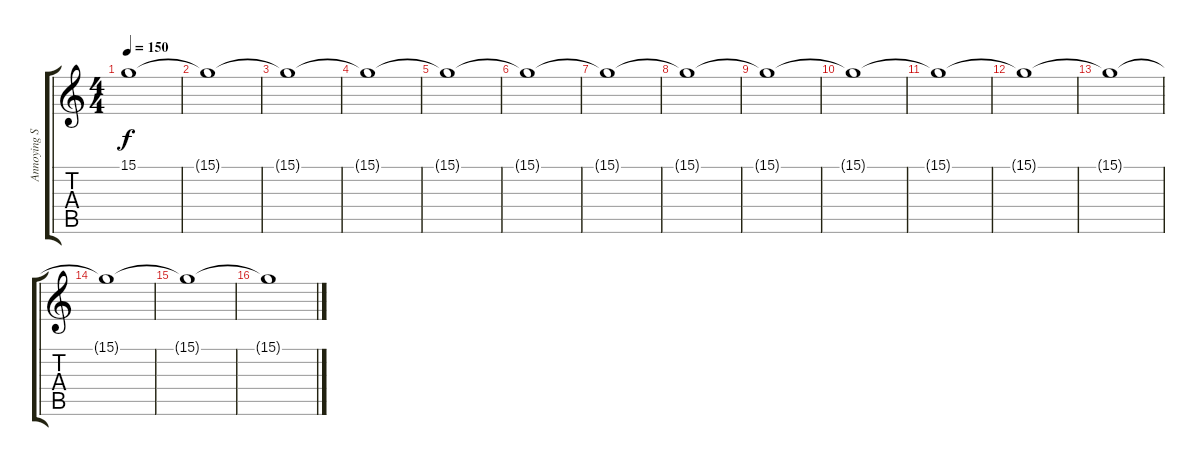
\track ("Annoying Sound" "Annoying S") {instrument drawbarorgan}
\staff {score tabs}
\tuning (E4 B3 G3 D3 A2 E2) {hide}
\ts (4 4)
\tempo 150
\clef g2
\ks c
15.1.1{dy f instrument drawbarorgan} |
15.1{t}.1 |
15.1{t}.1 |
15.1{t}.1 |
15.1{t}.1 |
15.1{t}.1 |
15.1{t}.1 |
15.1{t}.1 |
15.1{t}.1 |
15.1{t}.1 |
15.1{t}.1 |
15.1{t}.1 |
15.1{t}.1 |
15.1{t}.1 |
15.1{t}.1 |
15.1{t}.1
